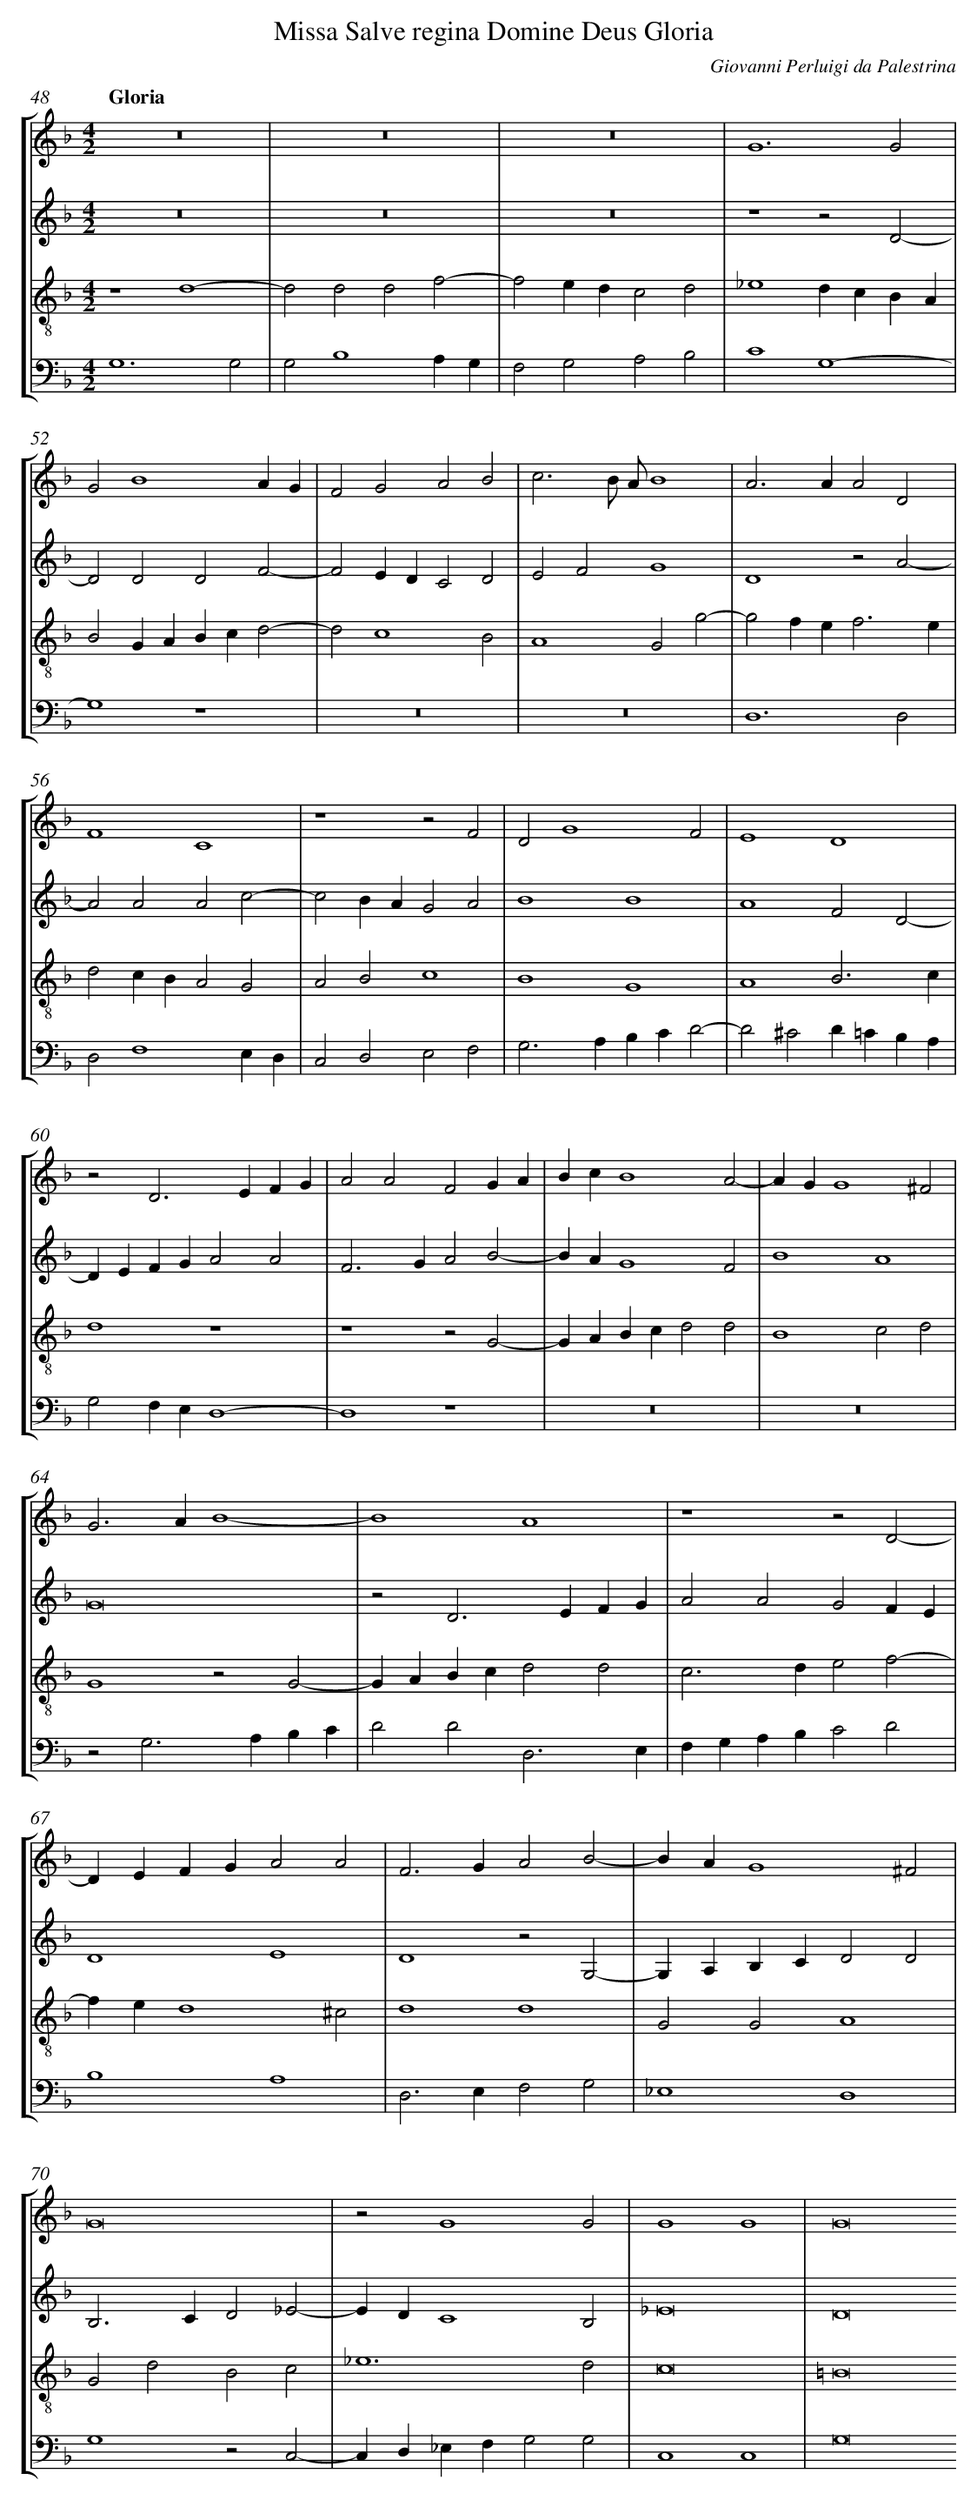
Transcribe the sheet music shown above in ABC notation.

X:1
T: Missa Salve regina Domine Deus Gloria
C: Giovanni Perluigi da Palestrina
L: 1/4
M: 4/2
Q: "Gloria"
%%staves [1 2 3 4]
V: 1 clef=treble
V: 2 clef=treble
V: 3 clef=treble-8
V: 4 clef=bass
K: F
[V:1] z8 |
[V:2] z8 |
[V:3] z4d4- |
[V:4] G,6G,2 |
[V:1] z8 |
[V:2] z8 |
[V:3] d2d2d2f2- |
[V:4] G,2B,4A,G, |
[V:1] z8 |
[V:2] z8 |
[V:3] f2edc2d2 |
[V:4] F,2G,2A,2B,2 |
[V:1] G6G2 |
[V:2] z4z2D2- |
[V:3] _e4dcBA |
[V:4] C4G,4- |
[V:1] G2B4AG |
[V:2] D2D2D2F2- |
[V:3] B2GABcd2- |
[V:4] G,4z4 |
[V:1] F2G2A2B2 |
[V:2] F2EDC2D2 |
[V:3] d2c4B2 |
[V:4] z8 |
[V:1] c3B/ A/B4 |
[V:2] E2F2G4 |
[V:3] A4G2g2- |
[V:4] z8 |
[V:1] A2>A2A2D2 |
[V:2] D4z2A2- |
[V:3] g2fe2<f2e |
[V:4] D,6D,2 |
[V:1] F4C4 |
[V:2] A2A2A2c2- |
[V:3] d2cBA2G2 |
[V:4] D,2F,4E,D, |
[V:1] z4z2F2 |
[V:2] c2BAG2A2 |
[V:3] A2B2c4 |
[V:4] C,2D,2E,2F,2 |
[V:1] D2G4F2 |
[V:2] B4B4 |
[V:3] B4G4 |
[V:4] G,2>A,2B,CD2- |
[V:1] E4D4 |
[V:2] A4F2D2- |
[V:3] A4B3c |
[V:4] D2^C2D=CB,A, |
[V:1] z2D2>E2FG |
[V:2] DEFGA2A2 |
[V:3] d4z4 |
[V:4] G,2F,E,D,4- |
[V:1] A2A2F2GA |
[V:2] F2>G2A2B2- |
[V:3] z4z2G2- |
[V:4] D,4z4 |
[V:1] BcB4A2- |
[V:2] BAG4F2 |
[V:3] GABcd2d2 |
[V:4] z8 |
[V:1] AGG4^F2 |
[V:2] B4A4 |
[V:3] B4c2d2 |
[V:4] z8 |
[V:1] G2>A2B4- |
[V:2] G8 |
[V:3] G4z2G2- |
[V:4] z2G,2>A,2B,C |
[V:1] B4A4 |
[V:2] z2D2>E2FG |
[V:3] GABcd2d2 |
[V:4] D2D2D,3E, |
[V:1] z4z2D2- |
[V:2] A2A2G2FE |
[V:3] c2>d2e2f2- |
[V:4] F,G,A,B,C2D2 |
[V:1] DEFGA2A2 |
[V:2] D4E4 |
[V:3] fed4^c2 |
[V:4] B,4A,4 |
[V:1] F2>G2A2B2- |
[V:2] D4z2G,2- |
[V:3] d4d4 |
[V:4] D,2>E,2F,2G,2 |
[V:1] BAG4^F2 |
[V:2] G,A,B,CD2D2 |
[V:3] G2G2A4 |
[V:4] _E,4D,4 |
[V:1] G8 |
[V:2] B,2>C2D2_E2- |
[V:3] G2d2B2c2 |
[V:4] G,4z2C,2- |
[V:1] z2G4G2 |
[V:2] EDC4B,2 |
[V:3] _e6d2 |
[V:4] C,D,_E,F,G,2G,2 |
[V:1] G4G4 |
[V:2] _E8 |
[V:3] c8 |
[V:4] C,4C,4 |
[V:1] G8
[V:2] D8
[V:3] =B8
[V:4] G,8
